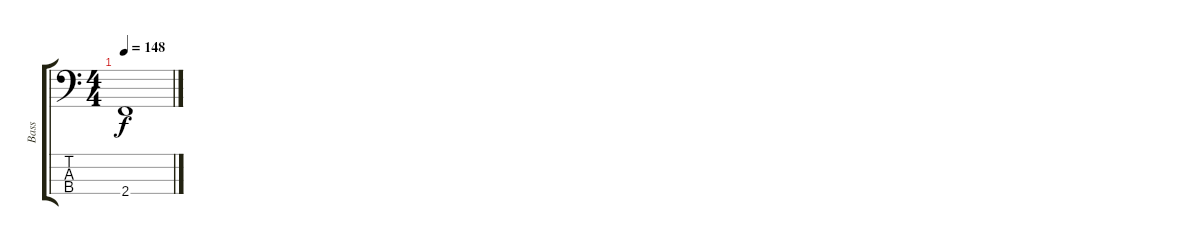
\track ("Bass" "Bass") {instrument electricbasspick}
\staff {score tabs}
\tuning (Gb2 Db2 Ab1 Eb1) {hide}
\ts (4 4)
\tempo 148
\clef f4
\ks c
2.4{t}.1{dy f}
